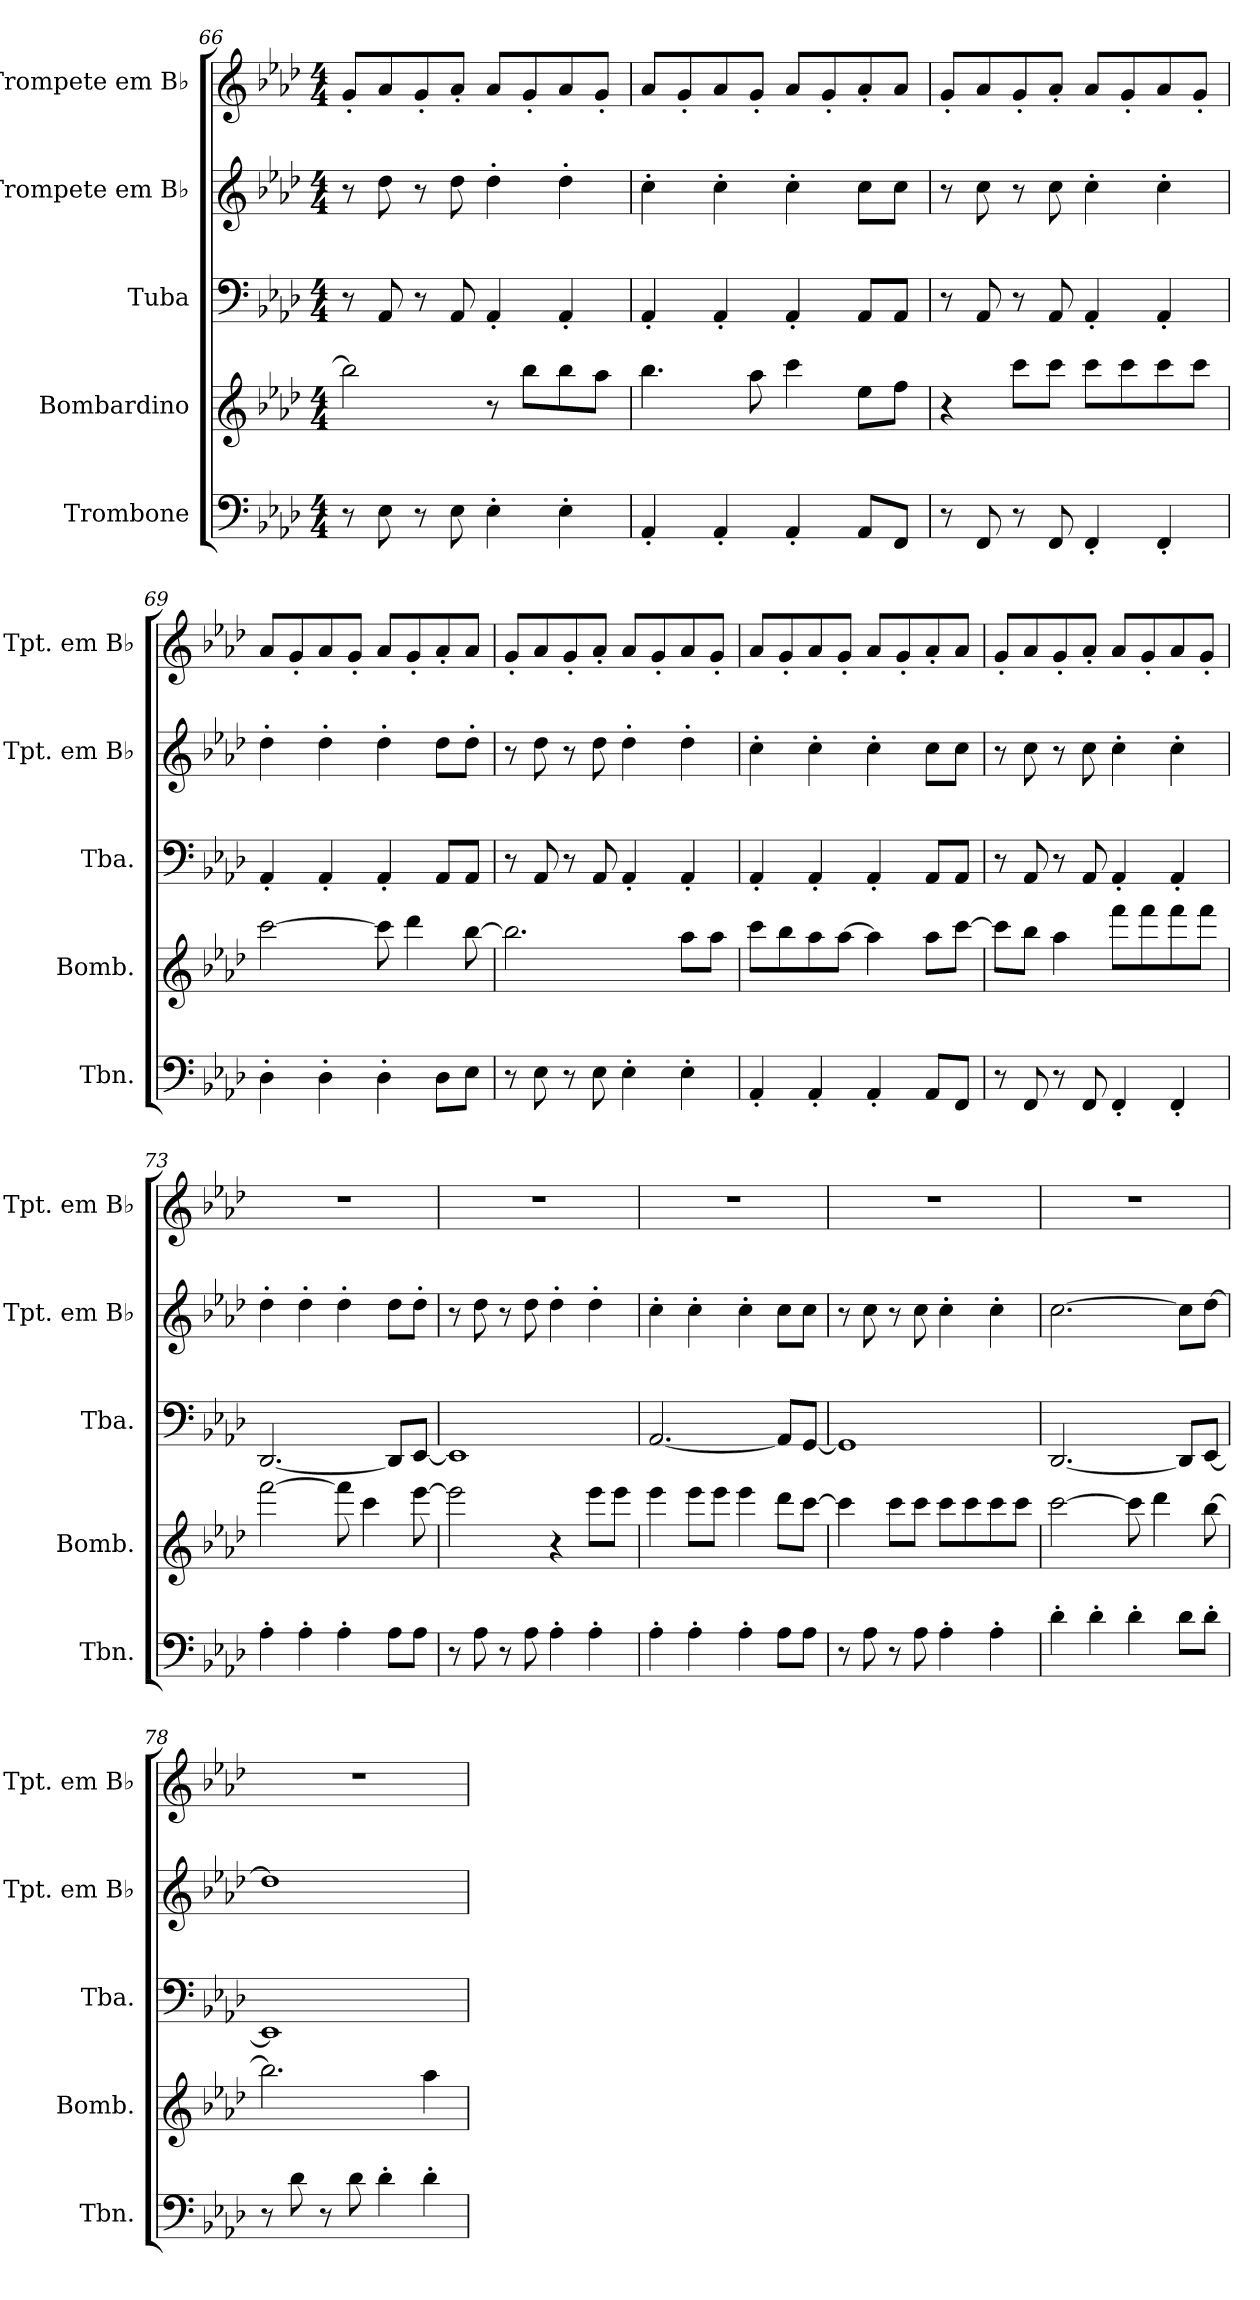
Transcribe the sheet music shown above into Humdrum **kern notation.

**kern	**kern	**kern	**kern	**kern
*part5	*part4	*part3	*part2	*part1
*staff5	*staff4	*staff3	*staff2	*staff1
*I"Trombone	*I"Bombardino	*I"Tuba	*I"Trompete em B♭	*I"Trompete em B♭
*I'Tbn.	*I'Bomb.	*I'Tba.	*I'Tpt. em B♭	*I'Tpt. em B♭
*clefF4	*clefG2	*clefF4	*clefG2	*clefG2
*	*ITrd14c24	*ITrd-7c-12	*ITrd7c12	*ITrd7c12
*k[b-e-a-d-]	*k[b-e-a-d-]	*k[b-e-a-d-]	*k[b-e-a-d-]	*k[b-e-a-d-]
*M4/4	*M4/4	*M4/4	*M4/4	*M4/4
=66	=66	=66	=66	=66
8r	2B-\]	8r	8r	8G'/L
8E-\	.	8A-/	8d-\	8A-/
8r	.	8r	8r	8G'/
8E-\	.	8A-/	8d-\	8A-'/J
4E-'\	8r	4A-'/	4d-'\	8A-/L
.	8B-\L	.	.	8G'/
4E-'\	8B-\	4A-'/	4d-'\	8A-/
.	8A-\J	.	.	8G'/J
!!LO:PB:g=z
=67	=67	=67	=67	=67
4AA-'/	4.B-\	4A-'/	4c'\	8A-/L
.	.	.	.	8G'/
4AA-'/	.	4A-'/	4c'\	8A-/
.	8A-\	.	.	8G'/J
4AA-'/	4c\	4A-'/	4c'\	8A-/L
.	.	.	.	8G'/
8AA-/L	8E-\L	8A-/L	8c\L	8A-'/
8FF/J	8F\J	8A-/J	8c\J	8A-/J
=68	=68	=68	=68	=68
8r	4r	8r	8r	8G'/L
8FF/	.	8A-/	8c\	8A-/
8r	8c\L	8r	8r	8G'/
8FF/	8c\J	8A-/	8c\	8A-'/J
4FF'/	8c\L	4A-'/	4c'\	8A-/L
.	8c\	.	.	8G'/
4FF'/	8c\	4A-'/	4c'\	8A-/
.	8c\J	.	.	8G'/J
=69	=69	=69	=69	=69
4D-'\	[2c\	4A-'/	4d-'\	8A-/L
.	.	.	.	8G'/
4D-'\	.	4A-'/	4d-'\	8A-/
.	.	.	.	8G'/J
4D-'\	8c\]	4A-'/	4d-'\	8A-/L
.	4d-\	.	.	8G'/
8D-\L	.	8A-/L	8d-\L	8A-'/
8E-\J	[8B-\	8A-/J	8d-'\J	8A-/J
=70	=70	=70	=70	=70
8r	2.B-\]	8r	8r	8G'/L
8E-\	.	8A-/	8d-\	8A-/
8r	.	8r	8r	8G'/
8E-\	.	8A-/	8d-\	8A-'/J
4E-'\	.	4A-'/	4d-'\	8A-/L
.	.	.	.	8G'/
4E-'\	8A-\L	4A-'/	4d-'\	8A-/
.	8A-\J	.	.	8G'/J
!!LO:LB:g=z
=71	=71	=71	=71	=71
4AA-'/	8c\L	4A-'/	4c'\	8A-/L
.	8B-\	.	.	8G'/
4AA-'/	8A-\	4A-'/	4c'\	8A-/
.	[8A-\J	.	.	8G'/J
4AA-'/	4A-\]	4A-'/	4c'\	8A-/L
.	.	.	.	8G'/
8AA-/L	8A-\L	8A-/L	8c\L	8A-'/
8FF/J	[8c\J	8A-/J	8c\J	8A-/J
=72	=72	=72	=72	=72
8r	8c\L]	8r	8r	8G'/L
8FF/	8B-\J	8A-/	8c\	8A-/
8r	4A-\	8r	8r	8G'/
8FF/	.	8A-/	8c\	8A-'/J
4FF'/	8f\L	4A-'/	4c'\	8A-/L
.	8f\	.	.	8G'/
4FF'/	8f\	4A-'/	4c'\	8A-/
.	8f\J	.	.	8G'/J
=73	=73	=73	=73	=73
4A-'\	[2f\	[2.D-/	4d-'\	1r
4A-'\	.	.	4d-'\	.
4A-'\	8f\]	.	4d-'\	.
.	4c\	.	.	.
8A-\L	.	8D-/L]	8d-\L	.
8A-\J	[8e-\	[8E-/J	8d-'\J	.
=74	=74	=74	=74	=74
8r	2e-\]	1E-]	8r	1r
8A-\	.	.	8d-\	.
8r	.	.	8r	.
8A-\	.	.	8d-\	.
4A-'\	4r	.	4d-'\	.
4A-'\	8e-\L	.	4d-'\	.
.	8e-\J	.	.	.
!!LO:PB:g=z
=75	=75	=75	=75	=75
4A-'\	4e-\	[2.A-/	4c'\	1r
4A-'\	8e-\L	.	4c'\	.
.	8e-\J	.	.	.
4A-'\	4e-\	.	4c'\	.
8A-\L	8d-\L	8A-/L]	8c\L	.
8A-\J	[8c\J	[8G/J	8c\J	.
=76	=76	=76	=76	=76
8r	4c\]	1G]	8r	1r
8A-\	.	.	8c\	.
8r	8c\L	.	8r	.
8A-\	8c\J	.	8c\	.
4A-'\	8c\L	.	4c'\	.
.	8c\	.	.	.
4A-'\	8c\	.	4c'\	.
.	8c\J	.	.	.
=77	=77	=77	=77	=77
4d-'\	[2c\	[2.D-/	[2.c\	1r
4d-'\	.	.	.	.
4d-'\	8c\]	.	.	.
.	4d-\	.	.	.
8d-\L	.	8D-/L]	8c\L]	.
8d-'\J	[8B-\	[8E-/J	[8d-\J	.
=78	=78	=78	=78	=78
8r	2.B-\]	1E-]	1d-]	1r
8d-\	.	.	.	.
8r	.	.	.	.
8d-\	.	.	.	.
4d-'\	.	.	.	.
4d-'\	4A-\	.	.	.
=	=	=	=	=
*-	*-	*-	*-	*-
